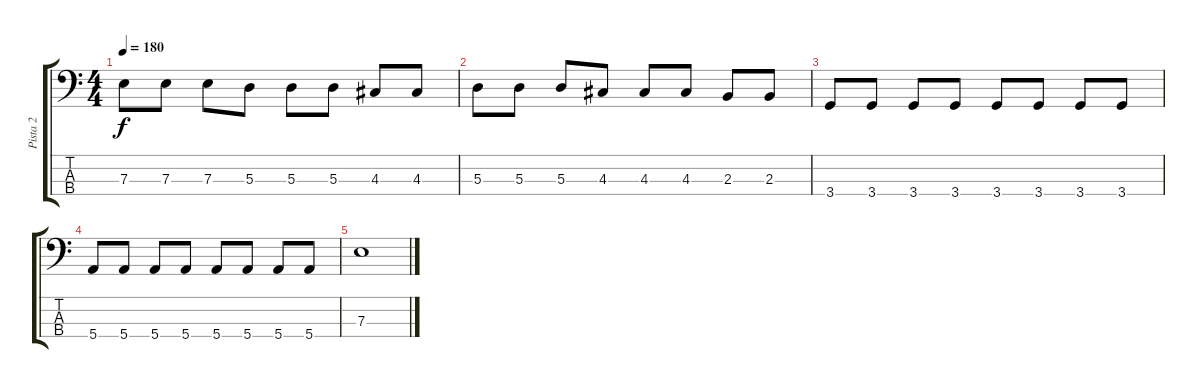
\track ("Pista 2" "Pista 2") {instrument electricbassfinger}
\staff {score tabs}
\tuning (G2 D2 A1 E1) {hide}
\ts (4 4)
\tempo 180
\clef f4
\ks c
7.3.8{dy f} 7.3.8 7.3.8 5.3.8 5.3.8 5.3.8 4.3.8 4.3.8 |
5.3.8 5.3.8 5.3.8 4.3.8 4.3.8 4.3.8 2.3.8 2.3.8 |
3.4.8 3.4.8 3.4.8 3.4.8 3.4.8 3.4.8 3.4.8 3.4.8 |
5.4.8 5.4.8 5.4.8 5.4.8 5.4.8 5.4.8 5.4.8 5.4.8 |
7.3.1
